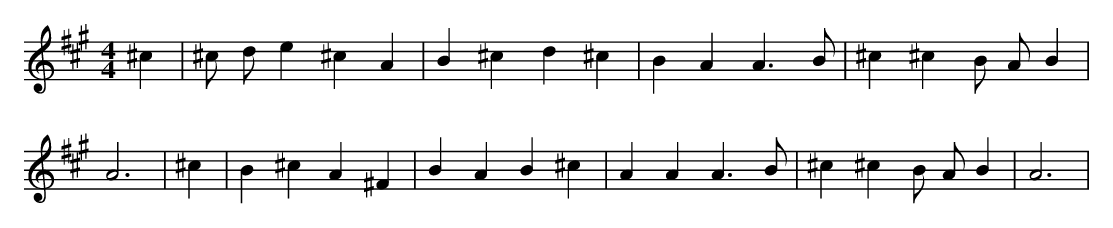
X:1
M:4/4
L:1/8
K:A
^c2 | ^c d e2 ^c2 A2 | B2 ^c2 d2 ^c2 | B2 A2 A3 B | ^c2 ^c2 B A B2 | A6 | ^c2 | B2 ^c2 A2 ^F2 | B2 A2 B2 ^c2 | A2 A2 A3 B | ^c2 ^c2 B A B2 | A6 |
